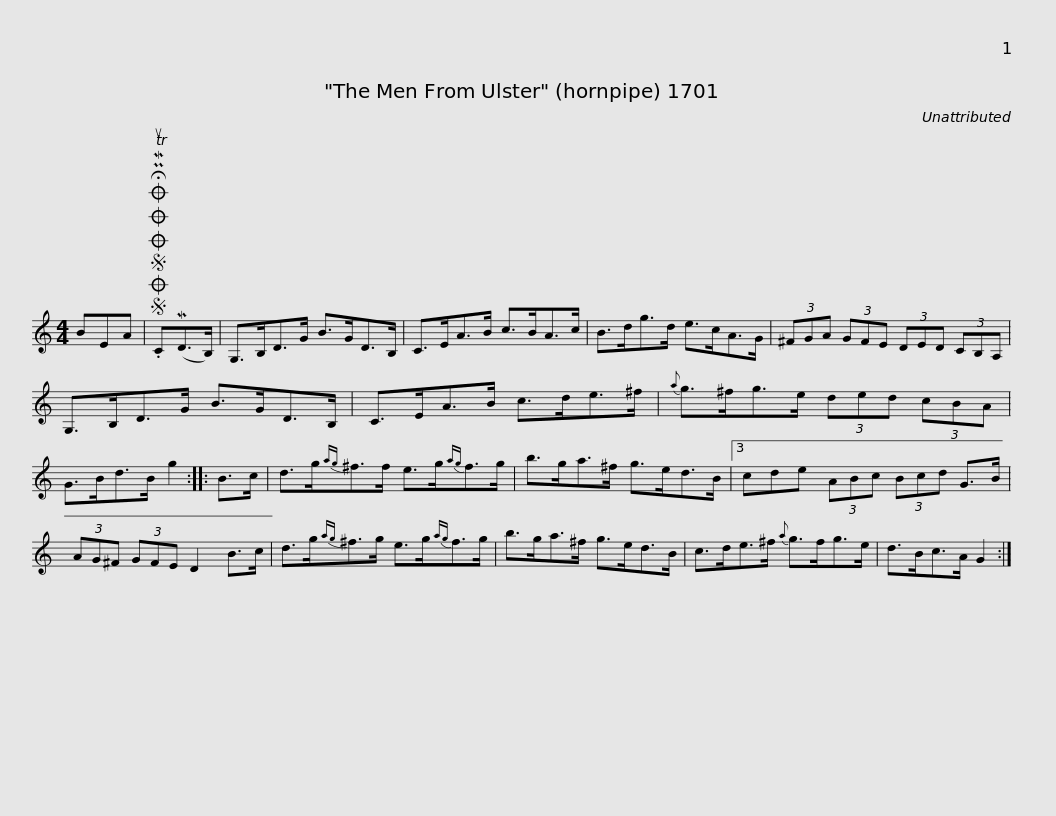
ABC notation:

X:1
L:1/8
M:4/4
I:linebreak $
K:C
V:1 treble
V:1
 BEA |SOSOOO .!fermata!PMTuC(MD>B,) | G,>B,D>G B>GD>B, | C>EA>B c>BA>c | B>dg>d e>cA>G |$ %5
 (3^FGA (3GFE (3DED (3CB,A, | G,>B,D>G B>GD>B, | C>EA>B c>de>^f |{a} g>^fg>e (3ded (3cBA |$ G>Bd>B g2 :: %10
 B>c | d>g{ag}^f>f e>g{ag}f>g | b>ga>^f g>ed>B |3 cde (3ABc (3Bcd G>B |$ (3AG^F (3GFE D2 B>c | %15
 d>g{ag}^f>g e>g{ag}f>g | b>ga>^f g>ed>B | c>de>^f{a} g>fg>e |$ d>Bc>A G2 :| %19
